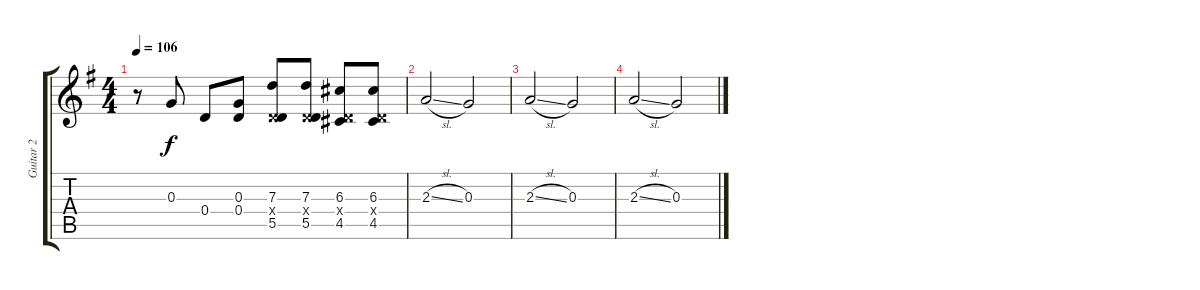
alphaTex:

\track ("Guitar 2" "Guitar 2") {instrument distortionguitar}
\staff {score tabs}
\tuning (E4 B3 G3 D3 A2 E2) {hide}
\ts (4 4)
\tempo 106
\clef g2
\ks g
r.8{dy f} 0.3.8 0.4.8 (0.3 0.4).8 (7.3 0.4{x} 5.5).8 (7.3 0.4{x} 5.5).8 (6.3 0.4{x} 4.5).8 (6.3 0.4{x} 4.5).8 |
2.3{sl}.2 0.3.2 |
2.3{sl}.2 0.3.2 |
2.3{sl}.2 0.3.2
